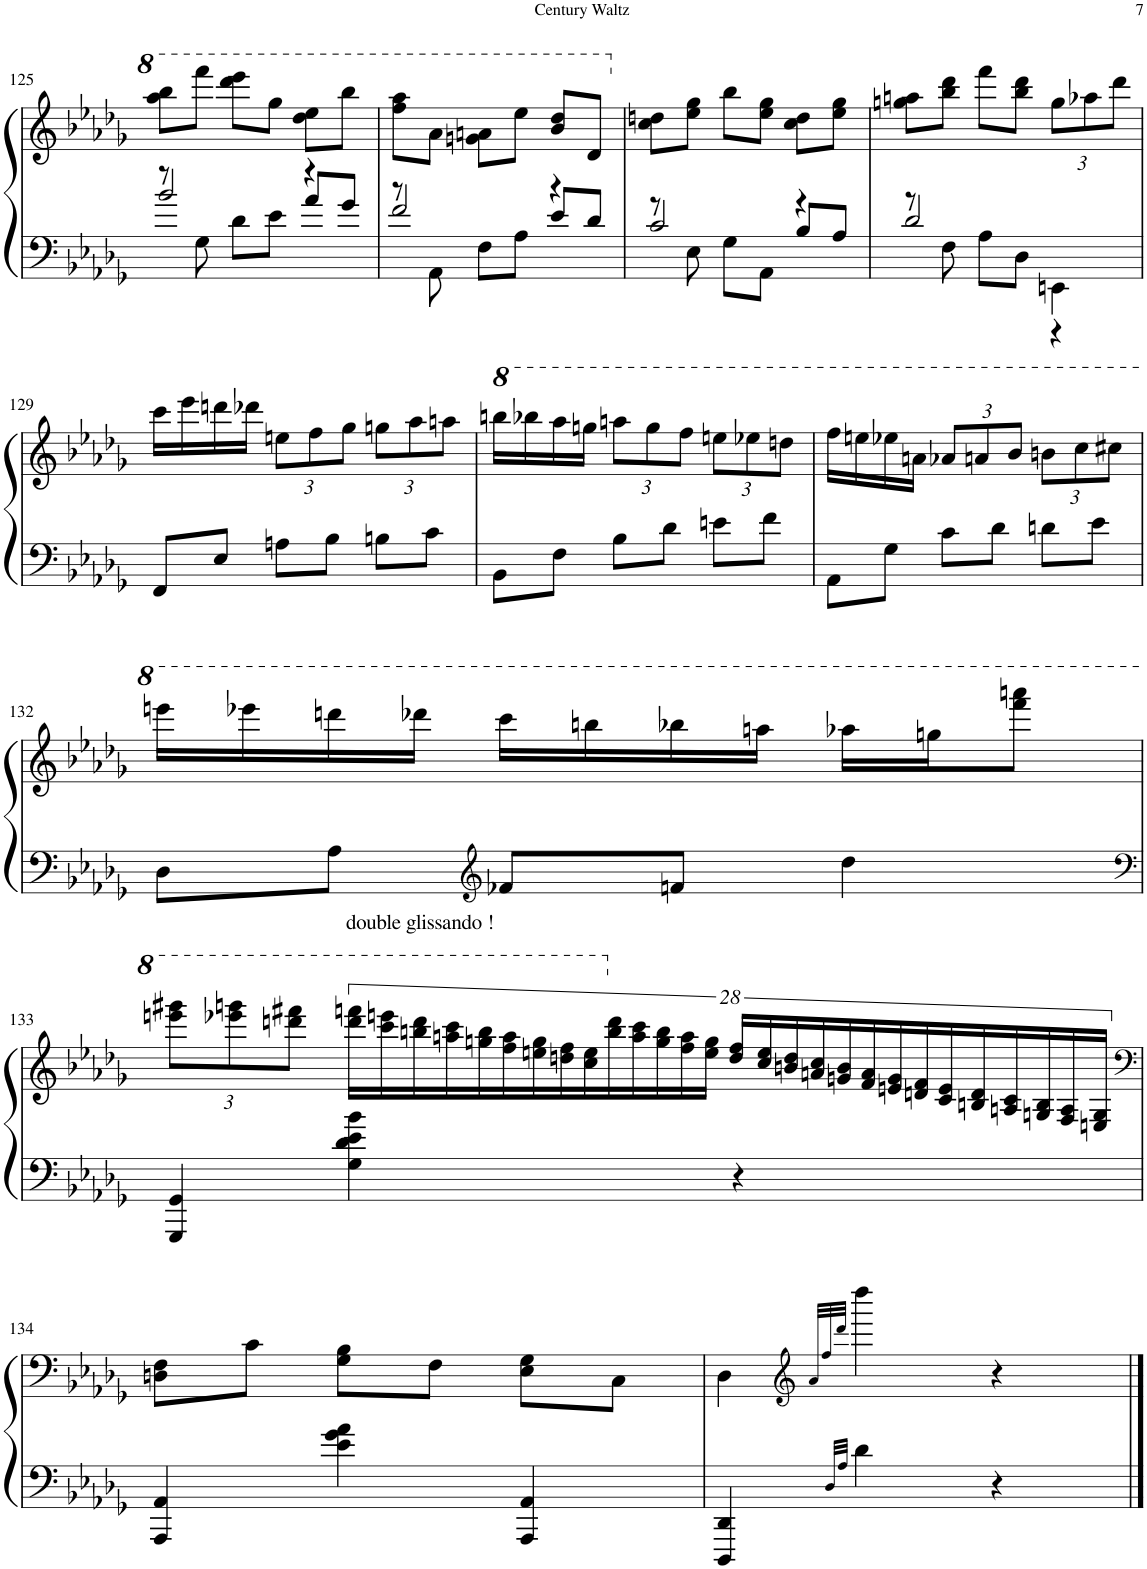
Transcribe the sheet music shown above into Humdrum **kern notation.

**kern	**kern
*part1	*part1
*staff2	*staff1
*I"Piano	*
*I'Pno.	*
!!LO:PB:g=z
*clefF4	*clefG2
*k[b-e-a-d-g-]	*k[b-e-a-d-g-]
*M3/4	*M3/4
=125	=125
*^	*
8r	2b-/	8aaa-\ 8bbb-\L
8G-\	.	8ffff\J
8d-\L	.	8dddd-\ 8eeee-\L
8e-\J	.	8ggg-\J
4r	8a-/L	8ddd-\ 8eee-\L
.	8g-/J	8bbb-\J
=126	=126	=126
8r	2f/	8fff\ 8aaa-\L
8AA-\	.	8aa-\J
8F\L	.	8ggn\ 8aan\L
8A-\J	.	8eee-\J
4r	8e-/L	8bb-/ 8ddd-/L
.	8d-/J	8dd-/J
=127	=127	=127
8r	2c/	8cc\ 8ddn\L
8E-\	.	8ee-\ 8gg-\J
8G-\L	.	8bb-\L
8AA-\J	.	8ee-\ 8gg-\J
4r	8B-/L	8cc\ 8dd\L
.	8A-/J	8ee-\ 8gg-\J
=128	=128	=128
8r	2d-/	8ggn\ 8aan\L
8F\	.	8bb-\ 8ddd-\J
8A-\L	.	8fff\L
8D-\J	.	8bb-\ 8ddd-\J
*	*	*Xbrackettup
4EEn\	4r	12gg\L
.	.	12aa-X\
.	.	12ddd-\J
*v	*v	*
!!LO:LB:g=z
=129	=129
8FF/L	16ccc\LL
.	16eee-\
8E-/J	16dddn\
.	16ddd-X\JJ
8An\L	12een\L
.	12ff\
8B-\J	.
.	12gg-\J
8Bn\L	12ggn\L
.	12aa-\
8c\J	.
.	12aan\J
=130	=130
*	*8va
8BB-\L	16bbbn\LL
.	16bbb-X\
8F\J	16aaa-\
.	16gggn\JJ
8B-\L	12aaan\L
.	12ggg\
8d-\J	.
.	12fff\J
8en\L	12eeen\L
.	12eee-X\
8f\J	.
.	12dddn\J
=131	=131
8AA-\L	16fff\LL
.	16eeen\
8G-\J	16eee-X\
.	16aan\JJ
8c\L	12aa-X/L
.	12aan/
8d-\J	.
.	12bb-/J
8dn\L	12bbn\L
.	12ccc\
8e-\J	.
.	12ccc#X\J
!!LO:LB:g=z
=132	=132
8D-\L	16eeeen\LL
.	16eeee-X\
8A-\J	16ddddn\
.	16dddd-X\JJ
*clefG2	*
8f-X/L	16cccc\LL
.	16bbbn\
8fn/J	16bbb-X\
.	16aaan\JJ
4dd-\	16aaa-X\LL
.	16gggn\J
.	8ffff\ 8aaaan\J
!!LO:LB:g=z
=133	=133
*clefF4	*
4GGG-/ 4GG-/	12eeeen\ 12gggg#X\L
.	12eeee-X\ 12ggggn\
.	12ddddn\ 12ffff#X\J
*	*brackettup
!	!LO:TX:a:t=double glissando !
4G-\ 4d-\ 4e-\ 4b-\	56dddd\ 56ffffn\LL
.	2688ryy
.	56cccc\ 56eeeen\
.	56bbbn\ 56dddd\
.	56aaan\ 56cccc\
.	56gggn\ 56bbb\
.	56fff\ 56aaa\
.	56eeen\ 56ggg\
.	56dddn\ 56fff\
.	56ccc\ 56eee\
*	*X8va
.	56bb\ 56ddd\
.	56aa\ 56ccc\
.	56gg\ 56bb\
.	56ff\ 56aa\
.	56ee\ 56gg\JJ
4r	.
.	56dd/ 56ff/LL
.	56cc/ 56ee/
.	56bn/ 56dd/
.	56an/ 56cc/
.	56gn/ 56b/
.	56f/ 56a/
.	56en/ 56g/
.	56dn/ 56f/
.	56c/ 56e/
.	56Bn/ 56d/
.	56An/ 56c/
.	56Gn/ 56B/
.	56F/ 56A/
.	56En/ 56G/JJ
2688ryy	.
!!LO:LB:g=z
=134	=134
*	*clefF4
4AAA-/ 4AA-/	8Dn\ 8F\L
.	8c\J
4e-\ 4g-\ 4a-\	8G-\ 8B-\L
.	8F\J
4AAA-/ 4AA-/	8E-\ 8G-\L
.	8C\J
=135	=135
4DDD-/ 4DD-/	4D-\
32qD-/LLL	.
32qA-/JJJ	.
*	*clefG2
.	32qa-/LLL
.	32qff/
.	32qddd-/JJJ
4d-\	4dddd-\
4r	4r
==	==
*-	*-
